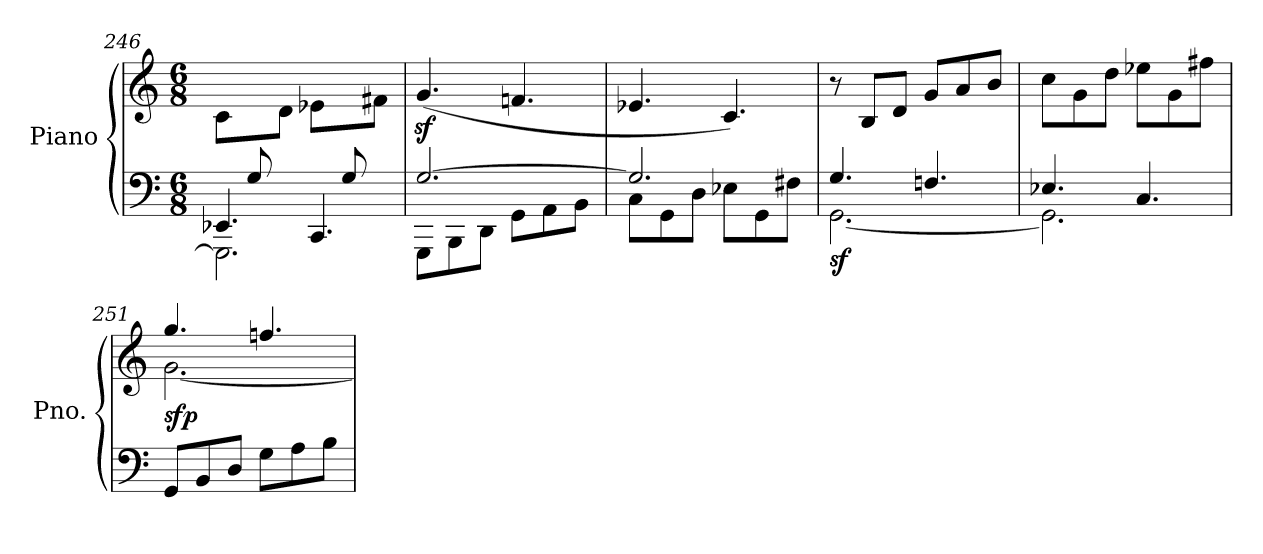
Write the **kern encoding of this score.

**kern	**kern	**dynam
*part1	*part1	*part1
*staff2	*staff1	*staff1/2
*I"Piano	*	*
*I'Pno.	*	*
*clefF4	*clefG2	*
*k[]	*k[]	*
*M6/8	*M6/8	*
=246	=246	=246
*^	*	*
*	*^	*	*
8ryy	2.GGG\]	4.EE-X/	8c\L	.
8G/	.	.	8ryy	.
4ryy	.	.	8d\J	.
.	.	4.CC/	8e-X\L	.
8G/	.	.	8ryy	.
8ryy	.	.	8f#X\J	.
*	*v	*v	*	*
!!LO:LB:g=z
=247	=247	=247	=247
[2.G/	8GGG\L	(>4.gz</	.
.	8BBB\	.	.
.	8DD\J	.	.
.	8GG\L	4.fn/	.
.	8AA\	.	.
.	8BB\J	.	.
=248	=248	=248	=248
2.G/]	8C\L	4.e-X/	.
.	8GG\	.	.
.	8D\J	.	.
.	8E-X\L	4.c/)	.
.	8GG\	.	.
.	8F#X\J	.	.
=249	=249	=249	=249
!	!	!	!LO:DY:b=2
4.G/	[2.GG\	8r	sf
.	.	8B/L	.
.	.	8d/J	.
4.Fn/	.	8g/L	.
.	.	8a/	.
.	.	8b/J	.
=250	=250	=250	=250
4.E-X/	2.GG\]	8cc\L	.
.	.	8g\	.
.	.	8dd\J	.
4.C/	.	8ee-X\L	.
.	.	8g\	.
.	.	8ff#X\J	.
*v	*v	*	*
=251	=251	=251
*	*^	*
!	!	!	!LO:DY:b
8GG/L	4.gg/	[2.g\	sfp
8BB/	.	.	.
8D/J	.	.	.
8G\L	4.ffn/	.	.
8A\	.	.	.
8B\J	.	.	.
*	*v	*v	*
=	=	=
*-	*-	*-
